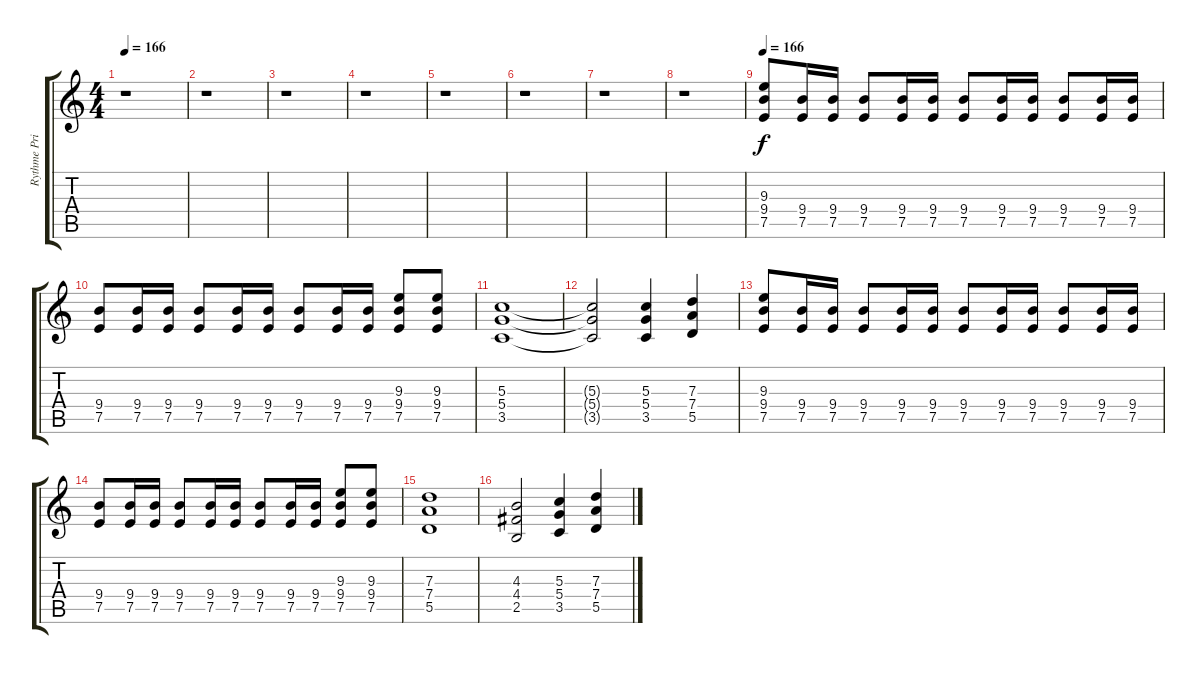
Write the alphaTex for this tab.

\track ("Rythme Principal" "Rythme Pri") {instrument distortionguitar}
\staff {score tabs}
\tuning (E4 B3 G3 D3 A2 E2) {hide}
\ts (4 4)
\tempo 166
\clef g2
\ks c
r.1{dy f} |
r.1 |
r.1 |
r.1 |
r.1 |
r.1 |
r.1 |
r.1 |
\tempo 166
(9.3 9.4 7.5).8 (9.4 7.5).16 (9.4 7.5).16 (9.4 7.5).8 (9.4 7.5).16 (9.4 7.5).16 (9.4 7.5).8 (9.4 7.5).16 (9.4 7.5).16 (9.4 7.5).8 (9.4 7.5).16 (9.4 7.5).16 |
(9.4 7.5).8 (9.4 7.5).16 (9.4 7.5).16 (9.4 7.5).8 (9.4 7.5).16 (9.4 7.5).16 (9.4 7.5).8 (9.4 7.5).16 (9.4 7.5).16 (9.3 9.4 7.5).8 (9.3 9.4 7.5).8 |
(5.3 5.4 3.5).1 |
(5.3{t} 5.4{t} 3.5{t}).2 (5.3 5.4 3.5).4 (7.3 7.4 5.5).4 |
(9.3 9.4 7.5).8 (9.4 7.5).16 (9.4 7.5).16 (9.4 7.5).8 (9.4 7.5).16 (9.4 7.5).16 (9.4 7.5).8 (9.4 7.5).16 (9.4 7.5).16 (9.4 7.5).8 (9.4 7.5).16 (9.4 7.5).16 |
(9.4 7.5).8 (9.4 7.5).16 (9.4 7.5).16 (9.4 7.5).8 (9.4 7.5).16 (9.4 7.5).16 (9.4 7.5).8 (9.4 7.5).16 (9.4 7.5).16 (9.3 9.4 7.5).8 (9.3 9.4 7.5).8 |
(7.3 7.4 5.5).1 |
(4.3 4.4 2.5).2 (5.3 5.4 3.5).4 (7.3 7.4 5.5).4
